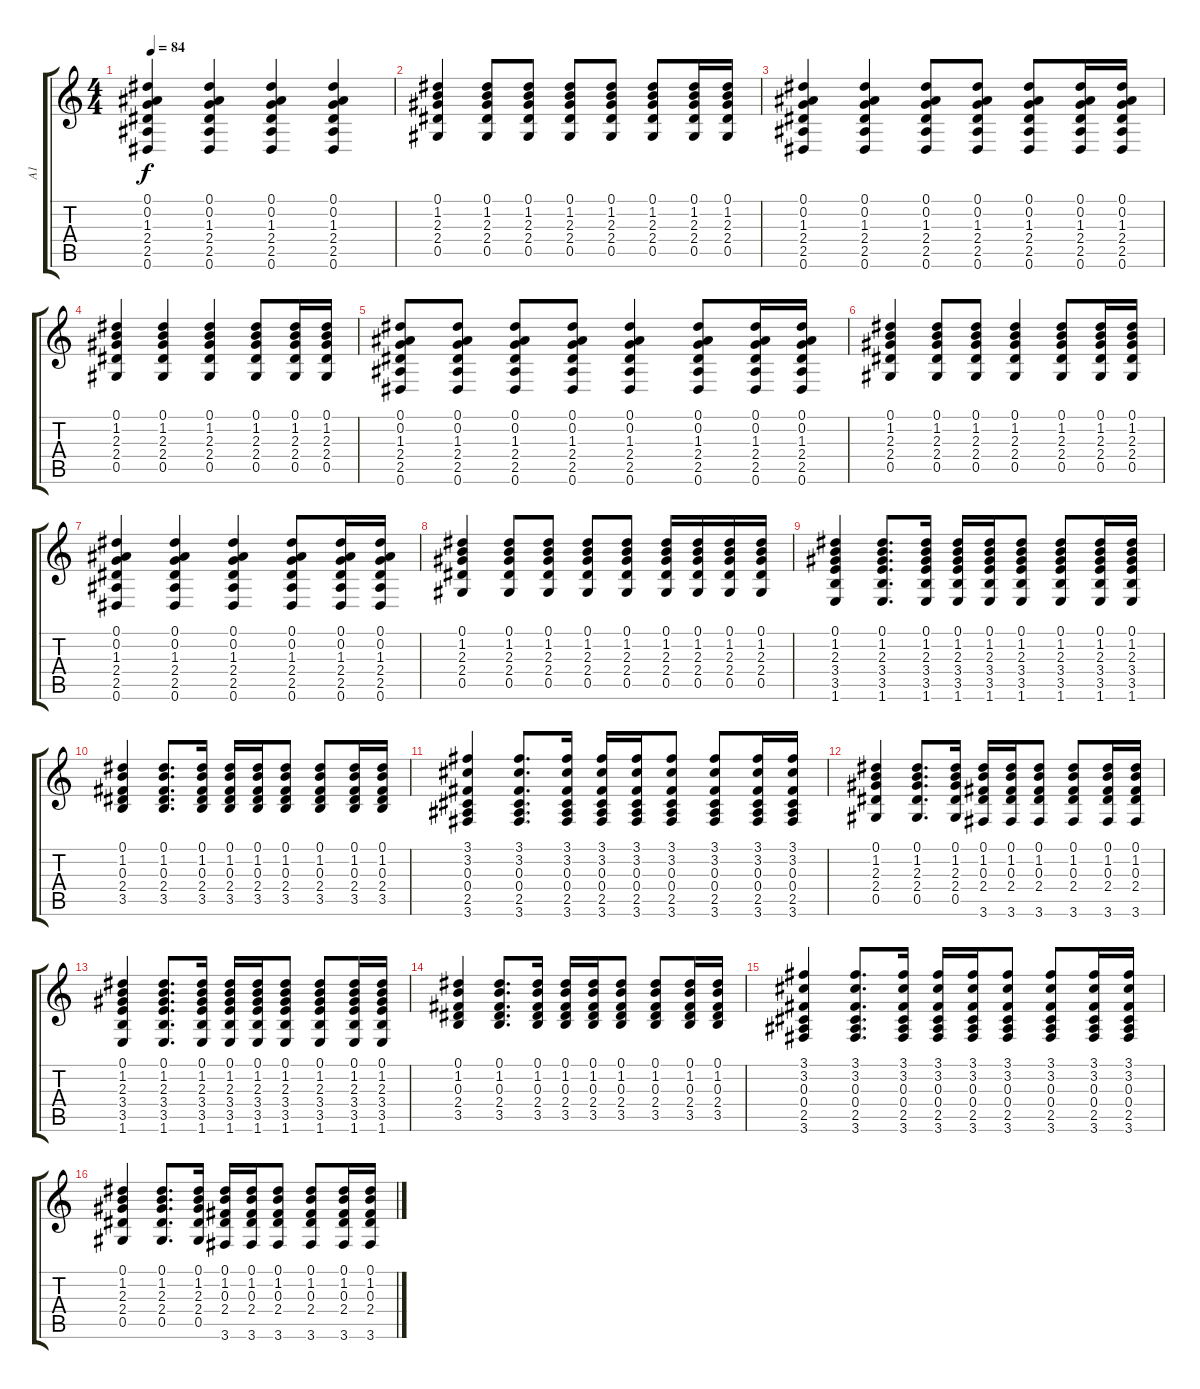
\track ("A1" "A1") {instrument acousticguitarsteel}
\staff {score tabs}
\tuning (Eb4 Bb3 Gb3 Db3 Ab2 Eb2) {hide}
\ts (4 4)
\tempo 84
\clef g2
\ks c
(0.1 0.2 1.3 2.4 2.5 0.6).4{dy f} (0.1 0.2 1.3 2.4 2.5 0.6).4 (0.1 0.2 1.3 2.4 2.5 0.6).4 (0.1 0.2 1.3 2.4 2.5 0.6).4 |
(0.1 1.2 2.3 2.4 0.5).4 (0.1 1.2 2.3 2.4 0.5).8 (0.1 1.2 2.3 2.4 0.5).8 (0.1 1.2 2.3 2.4 0.5).8 (0.1 1.2 2.3 2.4 0.5).8 (0.1 1.2 2.3 2.4 0.5).8 (0.1 1.2 2.3 2.4 0.5).16 (0.1 1.2 2.3 2.4 0.5).16 |
(0.1 0.2 1.3 2.4 2.5 0.6).4 (0.1 0.2 1.3 2.4 2.5 0.6).4 (0.1 0.2 1.3 2.4 2.5 0.6).8 (0.1 0.2 1.3 2.4 2.5 0.6).8 (0.1 0.2 1.3 2.4 2.5 0.6).8 (0.1 0.2 1.3 2.4 2.5 0.6).16 (0.1 0.2 1.3 2.4 2.5 0.6).16 |
(0.1 1.2 2.3 2.4 0.5).4 (0.1 1.2 2.3 2.4 0.5).4 (0.1 1.2 2.3 2.4 0.5).4 (0.1 1.2 2.3 2.4 0.5).8 (0.1 1.2 2.3 2.4 0.5).16 (0.1 1.2 2.3 2.4 0.5).16 |
(0.1 0.2 1.3 2.4 2.5 0.6).8 (0.1 0.2 1.3 2.4 2.5 0.6).8 (0.1 0.2 1.3 2.4 2.5 0.6).8 (0.1 0.2 1.3 2.4 2.5 0.6).8 (0.1 0.2 1.3 2.4 2.5 0.6).4 (0.1 0.2 1.3 2.4 2.5 0.6).8 (0.1 0.2 1.3 2.4 2.5 0.6).16 (0.1 0.2 1.3 2.4 2.5 0.6).16 |
(0.1 1.2 2.3 2.4 0.5).4 (0.1 1.2 2.3 2.4 0.5).8 (0.1 1.2 2.3 2.4 0.5).8 (0.1 1.2 2.3 2.4 0.5).4 (0.1 1.2 2.3 2.4 0.5).8 (0.1 1.2 2.3 2.4 0.5).16 (0.1 1.2 2.3 2.4 0.5).16 |
(0.1 0.2 1.3 2.4 2.5 0.6).4 (0.1 0.2 1.3 2.4 2.5 0.6).4 (0.1 0.2 1.3 2.4 2.5 0.6).4 (0.1 0.2 1.3 2.4 2.5 0.6).8 (0.1 0.2 1.3 2.4 2.5 0.6).16 (0.1 0.2 1.3 2.4 2.5 0.6).16 |
(0.1 1.2 2.3 2.4 0.5).4 (0.1 1.2 2.3 2.4 0.5).8 (0.1 1.2 2.3 2.4 0.5).8 (0.1 1.2 2.3 2.4 0.5).8 (0.1 1.2 2.3 2.4 0.5).8 (0.1 1.2 2.3 2.4 0.5).16 (0.1 1.2 2.3 2.4 0.5).16 (0.1 1.2 2.3 2.4 0.5).16 (0.1 1.2 2.3 2.4 0.5).16 |
(0.1 1.2 2.3 3.4 3.5 1.6).4 (0.1 1.2 2.3 3.4 3.5 1.6).8{d} (0.1 1.2 2.3 3.4 3.5 1.6).16 (0.1 1.2 2.3 3.4 3.5 1.6).16 (0.1 1.2 2.3 3.4 3.5 1.6).16 (0.1 1.2 2.3 3.4 3.5 1.6).8 (0.1 1.2 2.3 3.4 3.5 1.6).8 (0.1 1.2 2.3 3.4 3.5 1.6).16 (0.1 1.2 2.3 3.4 3.5 1.6).16 |
(0.1 1.2 0.3 2.4 3.5).4 (0.1 1.2 0.3 2.4 3.5).8{d} (0.1 1.2 0.3 2.4 3.5).16 (0.1 1.2 0.3 2.4 3.5).16 (0.1 1.2 0.3 2.4 3.5).16 (0.1 1.2 0.3 2.4 3.5).8 (0.1 1.2 0.3 2.4 3.5).8 (0.1 1.2 0.3 2.4 3.5).16 (0.1 1.2 0.3 2.4 3.5).16 |
(3.1 3.2 0.3 0.4 2.5 3.6).4 (3.1 3.2 0.3 0.4 2.5 3.6).8{d} (3.1 3.2 0.3 0.4 2.5 3.6).16 (3.1 3.2 0.3 0.4 2.5 3.6).16 (3.1 3.2 0.3 0.4 2.5 3.6).16 (3.1 3.2 0.3 0.4 2.5 3.6).8 (3.1 3.2 0.3 0.4 2.5 3.6).8 (3.1 3.2 0.3 0.4 2.5 3.6).16 (3.1 3.2 0.3 0.4 2.5 3.6).16 |
(0.1 1.2 2.3 2.4 0.5).4 (0.1 1.2 2.3 2.4 0.5).8{d} (0.1 1.2 2.3 2.4 0.5).16 (0.1 1.2 0.3 2.4 3.6).16 (0.1 1.2 0.3 2.4 3.6).16 (0.1 1.2 0.3 2.4 3.6).8 (0.1 1.2 0.3 2.4 3.6).8 (0.1 1.2 0.3 2.4 3.6).16 (0.1 1.2 0.3 2.4 3.6).16 |
(0.1 1.2 2.3 3.4 3.5 1.6).4 (0.1 1.2 2.3 3.4 3.5 1.6).8{d} (0.1 1.2 2.3 3.4 3.5 1.6).16 (0.1 1.2 2.3 3.4 3.5 1.6).16 (0.1 1.2 2.3 3.4 3.5 1.6).16 (0.1 1.2 2.3 3.4 3.5 1.6).8 (0.1 1.2 2.3 3.4 3.5 1.6).8 (0.1 1.2 2.3 3.4 3.5 1.6).16 (0.1 1.2 2.3 3.4 3.5 1.6).16 |
(0.1 1.2 0.3 2.4 3.5).4 (0.1 1.2 0.3 2.4 3.5).8{d} (0.1 1.2 0.3 2.4 3.5).16 (0.1 1.2 0.3 2.4 3.5).16 (0.1 1.2 0.3 2.4 3.5).16 (0.1 1.2 0.3 2.4 3.5).8 (0.1 1.2 0.3 2.4 3.5).8 (0.1 1.2 0.3 2.4 3.5).16 (0.1 1.2 0.3 2.4 3.5).16 |
(3.1 3.2 0.3 0.4 2.5 3.6).4 (3.1 3.2 0.3 0.4 2.5 3.6).8{d} (3.1 3.2 0.3 0.4 2.5 3.6).16 (3.1 3.2 0.3 0.4 2.5 3.6).16 (3.1 3.2 0.3 0.4 2.5 3.6).16 (3.1 3.2 0.3 0.4 2.5 3.6).8 (3.1 3.2 0.3 0.4 2.5 3.6).8 (3.1 3.2 0.3 0.4 2.5 3.6).16 (3.1 3.2 0.3 0.4 2.5 3.6).16 |
(0.1 1.2 2.3 2.4 0.5).4 (0.1 1.2 2.3 2.4 0.5).8{d} (0.1 1.2 2.3 2.4 0.5).16 (0.1 1.2 0.3 2.4 3.6).16 (0.1 1.2 0.3 2.4 3.6).16 (0.1 1.2 0.3 2.4 3.6).8 (0.1 1.2 0.3 2.4 3.6).8 (0.1 1.2 0.3 2.4 3.6).16 (0.1 1.2 0.3 2.4 3.6).16
